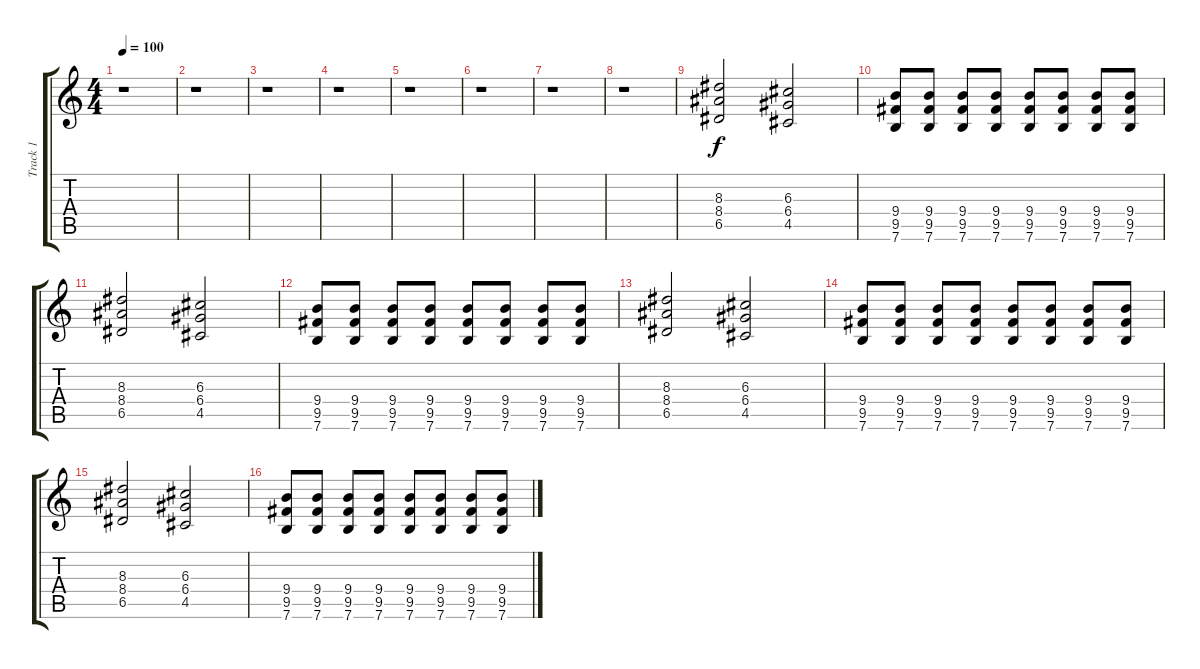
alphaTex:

\track ("Track 1" "Track 1") {instrument overdrivenguitar}
\staff {score tabs}
\tuning (E4 B3 G3 D3 A2 E2) {hide}
\ts (4 4)
\tempo 100
\clef g2
\ks c
r.1{dy f} |
r.1 |
r.1 |
r.1 |
r.1 |
r.1 |
r.1 |
r.1 |
(8.3 8.4 6.5).2 (6.3 6.4 4.5).2 |
(9.4 9.5 7.6).8 (9.4 9.5 7.6).8 (9.4 9.5 7.6).8 (9.4 9.5 7.6).8 (9.4 9.5 7.6).8 (9.4 9.5 7.6).8 (9.4 9.5 7.6).8 (9.4 9.5 7.6).8 |
(8.3 8.4 6.5).2 (6.3 6.4 4.5).2 |
(9.4 9.5 7.6).8 (9.4 9.5 7.6).8 (9.4 9.5 7.6).8 (9.4 9.5 7.6).8 (9.4 9.5 7.6).8 (9.4 9.5 7.6).8 (9.4 9.5 7.6).8 (9.4 9.5 7.6).8 |
(8.3 8.4 6.5).2 (6.3 6.4 4.5).2 |
(9.4 9.5 7.6).8 (9.4 9.5 7.6).8 (9.4 9.5 7.6).8 (9.4 9.5 7.6).8 (9.4 9.5 7.6).8 (9.4 9.5 7.6).8 (9.4 9.5 7.6).8 (9.4 9.5 7.6).8 |
(8.3 8.4 6.5).2 (6.3 6.4 4.5).2 |
(9.4 9.5 7.6).8 (9.4 9.5 7.6).8 (9.4 9.5 7.6).8 (9.4 9.5 7.6).8 (9.4 9.5 7.6).8 (9.4 9.5 7.6).8 (9.4 9.5 7.6).8 (9.4 9.5 7.6).8
